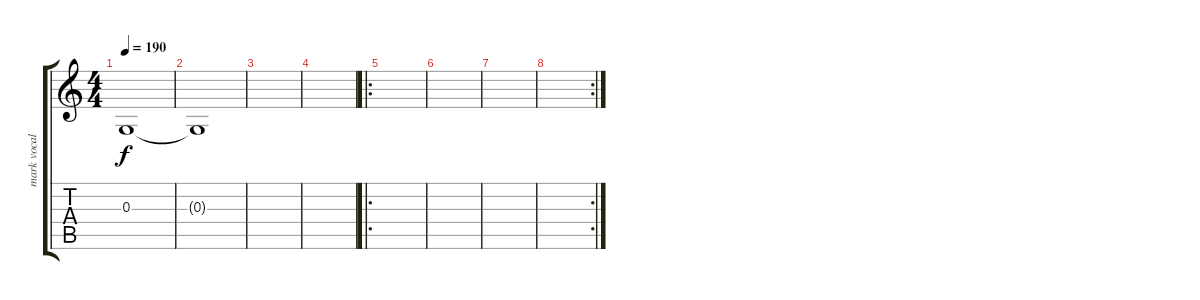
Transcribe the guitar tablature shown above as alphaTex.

\track ("mark vocal" "mark vocal") {instrument altosax}
\staff {score tabs}
\tuning (E4 B3 G3 D3 A2 E2) {hide}
\ts (4 4)
\tempo 190
\clef g2
\ks c
0.3{t}.1{dy f} |
0.3{t}.1 |
|
|
\ro
|
|
|
\rc 2
